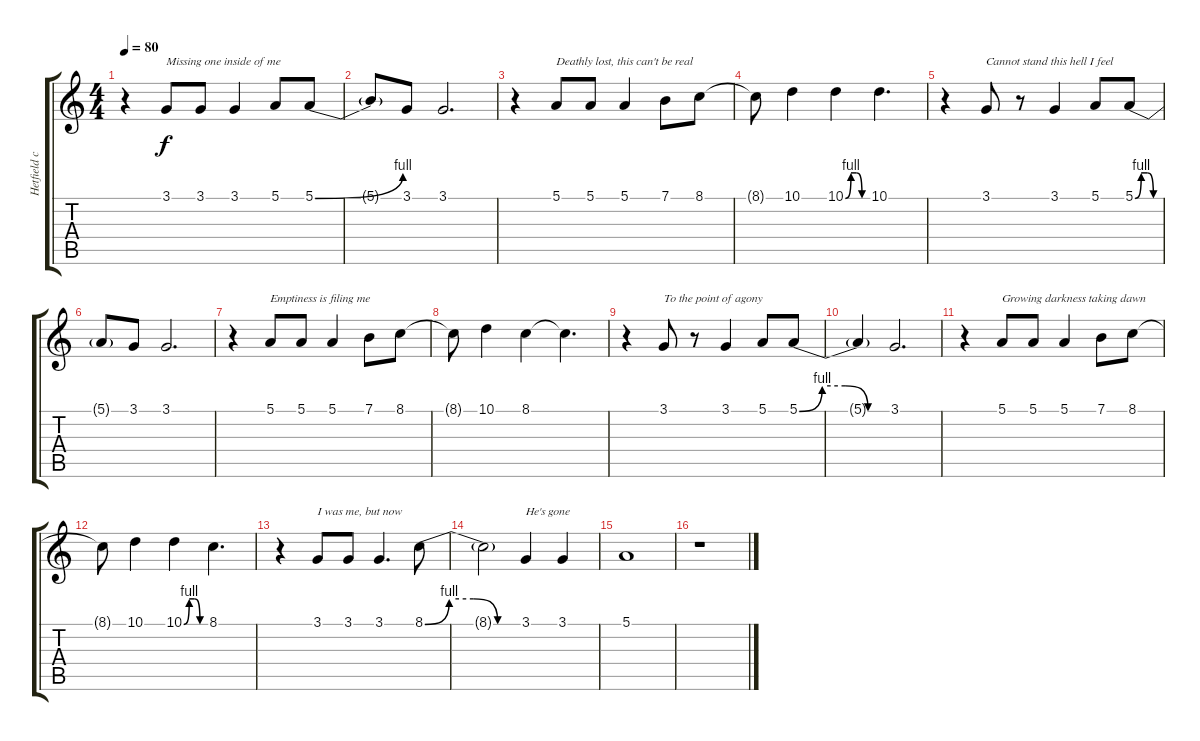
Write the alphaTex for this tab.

\track ("Hetfield chant" "Hetfield c") {instrument stringensemble1}
\staff {score tabs}
\tuning (E4 B3 G3 D3 A2 E2) {hide}
\ts (4 4)
\tempo 80
\clef g2
\ks c
r.4{dy f} 3.1.8{txt "Missing one inside of me"} 3.1.8 3.1.4 5.1.8 5.1{be (bend 0 0 60 4)}.8 |
5.1{t}.8 3.1.8 3.1.2{d} |
r.4 5.1.8{txt "Deathly lost, this can't be real"} 5.1.8 5.1.4 7.1.8 8.1.8 |
8.1{t}.8 10.1.4 10.1{be (custom 0 0 15 4 30 4 45 0 60 0)}.4 10.1.4{d} |
r.4 3.1.8{txt "Cannot stand this hell I feel"} r.8 3.1.4 5.1.8 5.1{be (custom 0 0 15 4 30 4 45 0 60 0)}.8 |
5.1{t}.8 3.1.8 3.1.2{d} |
r.4 5.1.8{txt "Emptiness is filing me"} 5.1.8 5.1.4 7.1.8 8.1.8 |
8.1{t}.8 10.1.4 8.1.4 8.1{t}.4{d} |
r.4 3.1.8{txt "To the point of agony"} r.8 3.1.4 5.1.8 5.1{be (custom 0 0 15 4 30 4 45 0 60 0)}.8 |
5.1{t}.4 3.1.2{d} |
r.4 5.1.8{txt "Growing darkness taking dawn"} 5.1.8 5.1.4 7.1.8 8.1.8 |
8.1{t}.8 10.1.4 10.1{be (custom 0 0 15 4 30 4 45 0 60 0)}.4 8.1.4{d} |
r.4 3.1.8{txt "I was me, but now "} 3.1.8 3.1.4{d} 8.1{be (custom 0 0 15 4 30 4 45 0 60 0)}.8 |
8.1{t}.2 3.1.4{txt "He's gone "} 3.1.4 |
5.1.1 |
r.1
